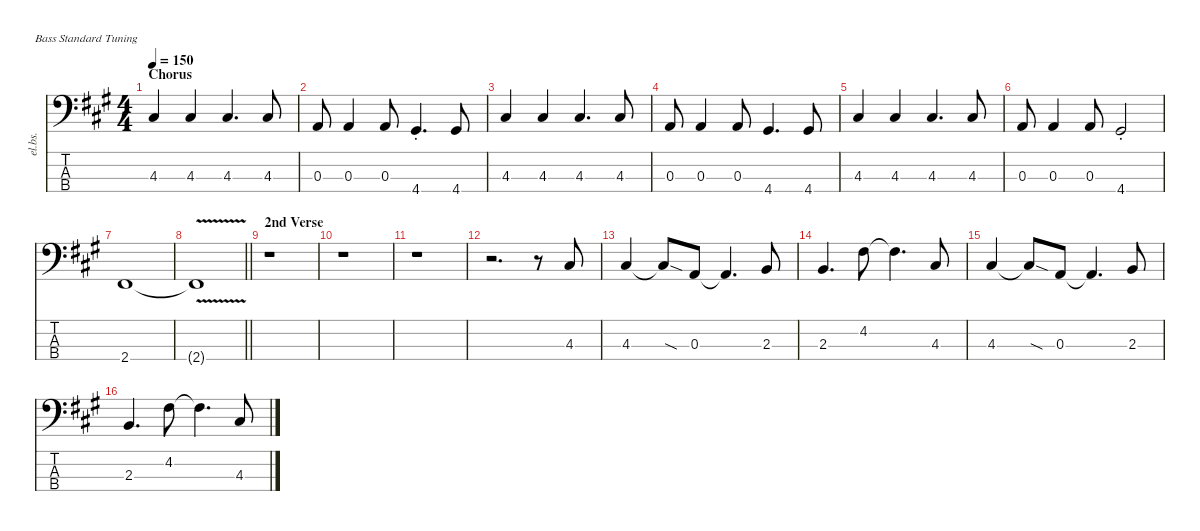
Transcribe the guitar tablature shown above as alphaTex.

\defaultSystemsLayout 4
\hideDynamics
\bracketExtendMode nobrackets
\otherSystemsTrackNameOrientation horizontal
\track ("Bass" "el.bs.") {instrument electricbassfinger}
\staff {score tabs}
\tuning (G2 D2 A1 E1)
\ts (4 4)
\section ("" "Chorus")
\tempo 150
\clef f4
\ks a
4.3{acc #}.4{dy mf} 4.3{acc #}.4{dy f} 4.3{acc #}.4{d dy ff} 4.3{acc #}.8{dy mf} |
0.3{acc forcenatural}.8{dy f} 0.3{acc forcenatural}.4{dy ff} 0.3{acc forcenatural}.8{dy f} 4.4{st acc #}.4{d dy mf} 4.4{acc #}.8{dy ff} |
4.3{acc #}.4 4.3{acc #}.4{dy f} 4.3{acc #}.4{d} 4.3{acc #}.8 |
0.3{acc forcenatural}.8 0.3{acc forcenatural}.4{dy ff} 0.3{acc forcenatural}.8{dy f} 4.4{acc #}.4{d} 4.4{acc #}.8 |
4.3{acc #}.4{dy fff} 4.3{acc #}.4{dy f} 4.3{acc #}.4{d dy ff} 4.3{acc #}.8{dy f} |
0.3{acc forcenatural}.8 0.3{acc forcenatural}.4{dy ff} 0.3{acc forcenatural}.8{dy f} 4.4{st acc #}.2 |
2.4{acc #}.1 |
\barLineRight lightlight
2.4{v t acc #}.1 |
\section ("" "2nd Verse")
r.1 |
r.1 |
r.1 |
r.2{d} r.8 4.3{acc #}.8{dy ff} |
4.3{acc #}.4{dy f} 4.3{sod t acc #}.8 0.3{acc forcenatural}.8 0.3{t acc forcenatural}.4{d} 2.3{acc forcenatural}.8 |
2.3{acc forcenatural}.4{d} 4.2{acc #}.8 4.2{t acc #}.4{d} 4.3{acc #}.8 |
4.3{acc #}.4 4.3{sod t acc #}.8 0.3{acc forcenatural}.8 0.3{t acc forcenatural}.4{d} 2.3{acc forcenatural}.8 |
2.3{acc forcenatural}.4{d} 4.2{acc #}.8 4.2{t acc #}.4{d} 4.3{acc #}.8
